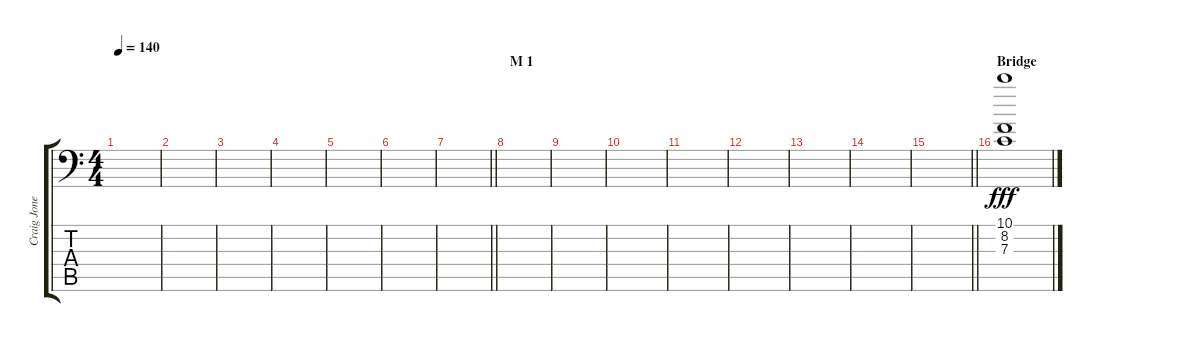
\track ("Craig Jones" "Craig Jone") {instrument lead2sawtooth}
\staff {score tabs}
\tuning (D5 A3 F3 C3 G2 C1) {hide}
\ts (4 4)
\tempo 140
\clef f4
\ks c
|
|
|
|
|
|
\barLineRight lightlight
|
\section ("" "M 1")
|
|
|
|
|
|
|
\barLineRight lightlight
|
\section ("" "Bridge")
(10.1 8.2 7.3).1{dy fff volume 13 instrument stringensemble1}
